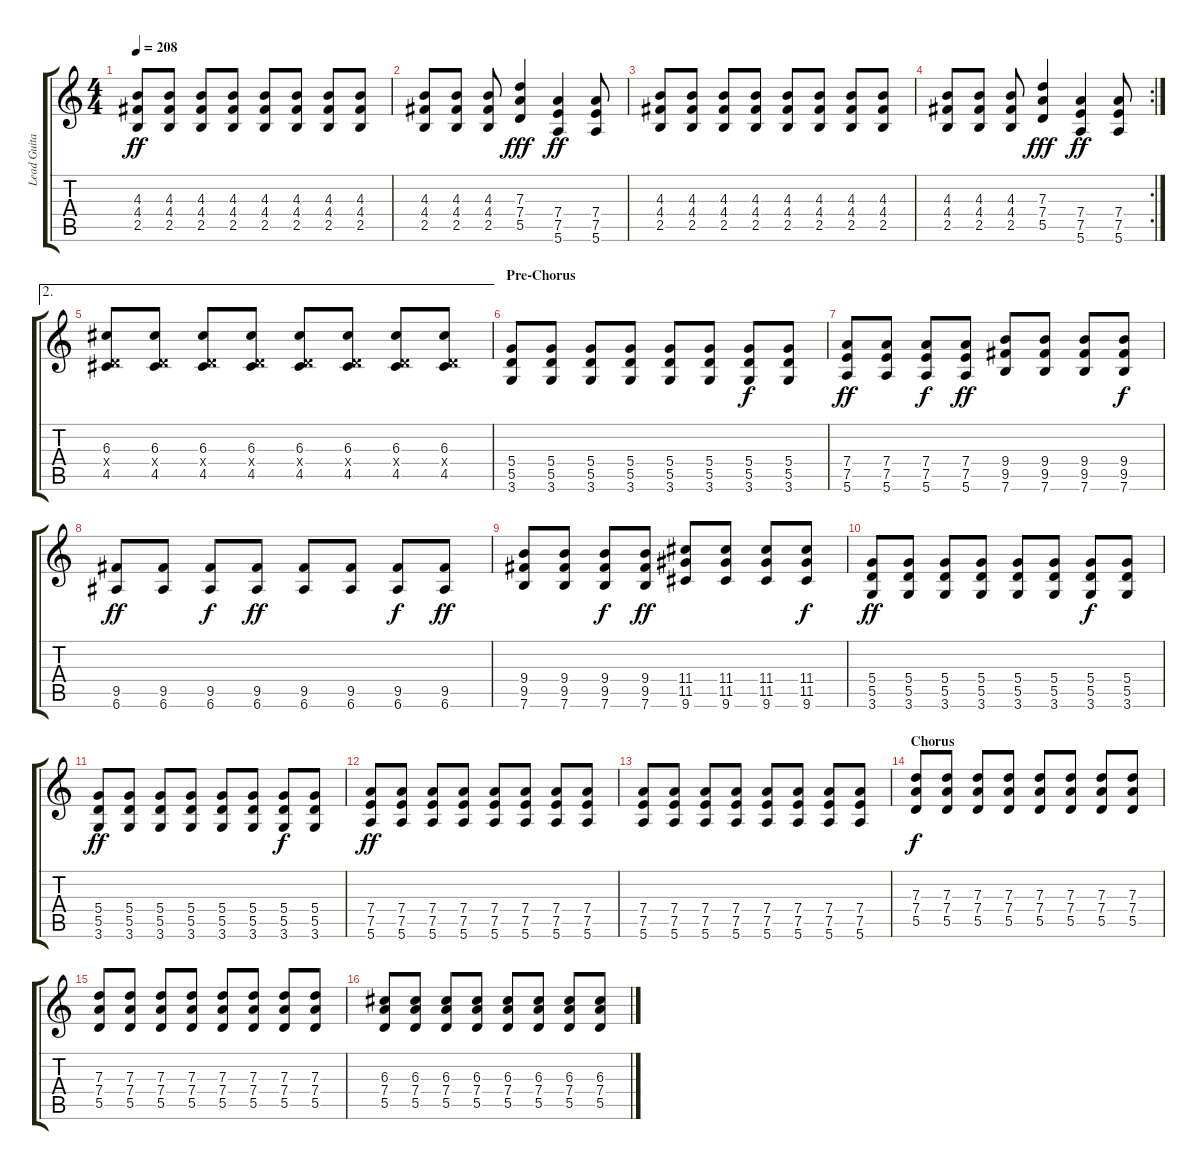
\track ("Lead Guitar" "Lead Guita") {instrument distortionguitar}
\staff {score tabs}
\tuning (E4 B3 G3 D3 A2 E2) {hide}
\ts (4 4)
\tempo 208
\clef g2
\ks c
(4.3 4.4 2.5).8{dy ff} (4.3 4.4 2.5).8 (4.3 4.4 2.5).8 (4.3 4.4 2.5).8 (4.3 4.4 2.5).8 (4.3 4.4 2.5).8 (4.3 4.4 2.5).8 (4.3 4.4 2.5).8 |
(4.3 4.4 2.5).8 (4.3 4.4 2.5).8 (4.3 4.4 2.5).8 (7.3 7.4 5.5).4{dy fff} (7.4 7.5 5.6).4{dy ff} (7.4 7.5 5.6).8 |
(4.3 4.4 2.5).8 (4.3 4.4 2.5).8 (4.3 4.4 2.5).8 (4.3 4.4 2.5).8 (4.3 4.4 2.5).8 (4.3 4.4 2.5).8 (4.3 4.4 2.5).8 (4.3 4.4 2.5).8 |
\rc 2
(4.3 4.4 2.5).8 (4.3 4.4 2.5).8 (4.3 4.4 2.5).8 (7.3 7.4 5.5).4{dy fff} (7.4 7.5 5.6).4{dy ff} (7.4 7.5 5.6).8 |
\ae 2
(6.3 0.4{x} 4.5).8 (6.3 0.4{x} 4.5).8 (6.3 0.4{x} 4.5).8 (6.3 0.4{x} 4.5).8 (6.3 0.4{x} 4.5).8 (6.3 0.4{x} 4.5).8 (6.3 0.4{x} 4.5).8 (6.3 0.4{x} 4.5).8 |
\section ("" "Pre-Chorus")
(5.4 5.5 3.6).8 (5.4 5.5 3.6).8 (5.4 5.5 3.6).8 (5.4 5.5 3.6).8 (5.4 5.5 3.6).8 (5.4 5.5 3.6).8 (5.4 5.5 3.6).8{dy f} (5.4 5.5 3.6).8 |
(7.4 7.5 5.6).8{dy ff} (7.4 7.5 5.6).8 (7.4 7.5 5.6).8{dy f} (7.4 7.5 5.6).8{dy ff} (9.4 9.5 7.6).8 (9.4 9.5 7.6).8 (9.4 9.5 7.6).8 (9.4 9.5 7.6).8{dy f} |
(9.5 6.6).8{dy ff} (9.5 6.6).8 (9.5 6.6).8{dy f} (9.5 6.6).8{dy ff} (9.5 6.6).8 (9.5 6.6).8 (9.5 6.6).8{dy f} (9.5 6.6).8{dy ff} |
(9.4 9.5 7.6).8 (9.4 9.5 7.6).8 (9.4 9.5 7.6).8{dy f} (9.4 9.5 7.6).8{dy ff} (11.4 11.5 9.6).8 (11.4 11.5 9.6).8 (11.4 11.5 9.6).8 (11.4 11.5 9.6).8{dy f} |
(5.4 5.5 3.6).8{dy ff} (5.4 5.5 3.6).8 (5.4 5.5 3.6).8 (5.4 5.5 3.6).8 (5.4 5.5 3.6).8 (5.4 5.5 3.6).8 (5.4 5.5 3.6).8{dy f} (5.4 5.5 3.6).8 |
(5.4 5.5 3.6).8{dy ff} (5.4 5.5 3.6).8 (5.4 5.5 3.6).8 (5.4 5.5 3.6).8 (5.4 5.5 3.6).8 (5.4 5.5 3.6).8 (5.4 5.5 3.6).8{dy f} (5.4 5.5 3.6).8 |
(7.4 7.5 5.6).8{dy ff} (7.4 7.5 5.6).8 (7.4 7.5 5.6).8 (7.4 7.5 5.6).8 (7.4 7.5 5.6).8 (7.4 7.5 5.6).8 (7.4 7.5 5.6).8 (7.4 7.5 5.6).8 |
(7.4 7.5 5.6).8 (7.4 7.5 5.6).8 (7.4 7.5 5.6).8 (7.4 7.5 5.6).8 (7.4 7.5 5.6).8 (7.4 7.5 5.6).8 (7.4 7.5 5.6).8 (7.4 7.5 5.6).8 |
\section ("" "Chorus")
(7.3 7.4 5.5).8{dy f} (7.3 7.4 5.5).8 (7.3 7.4 5.5).8 (7.3 7.4 5.5).8 (7.3 7.4 5.5).8 (7.3 7.4 5.5).8 (7.3 7.4 5.5).8 (7.3 7.4 5.5).8 |
(7.3 7.4 5.5).8 (7.3 7.4 5.5).8 (7.3 7.4 5.5).8 (7.3 7.4 5.5).8 (7.3 7.4 5.5).8 (7.3 7.4 5.5).8 (7.3 7.4 5.5).8 (7.3 7.4 5.5).8 |
(6.3 7.4 5.5).8 (6.3 7.4 5.5).8 (6.3 7.4 5.5).8 (6.3 7.4 5.5).8 (6.3 7.4 5.5).8 (6.3 7.4 5.5).8 (6.3 7.4 5.5).8 (6.3 7.4 5.5).8
